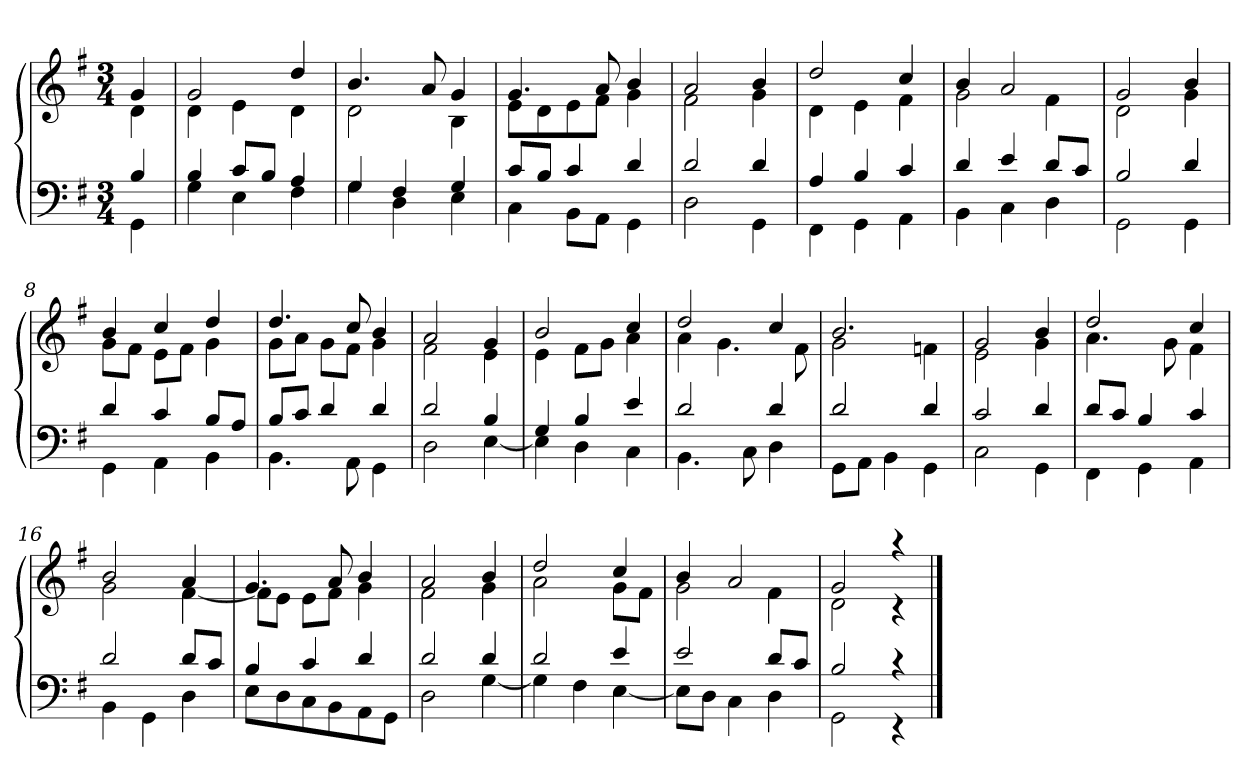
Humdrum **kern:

**kern	**kern
*part1	*part1
*staff2	*staff1
*clefF4	*clefG2
*k[f#]	*k[f#]
*G:	*G:
*M3/4	*M3/4
=	=
*^	*^
4B/	4GG\	4g/	4d\
=1	=1	=1	=1
4B/	4G\	2g/	4d\
8c/L	4E\	.	4e\
8B/J	.	.	.
4A/	4F#\	4dd/	4d\
=2	=2	=2	=2
4G/	4G\	4.b/	2d\
4F#/	4D\	.	.
.	.	8a/	.
4G/	4E\	4g/	4B\
!!LO:LB:g=z	!!
=3	=3	=3	=3
8c/L	4C\	4.g/	8e\L
8B/J	.	.	8d\
4c/	8BB\L	.	8e\
.	8AA\J	8a/	8f#\J
4d/	4GG\	4b/	4g\
=4	=4	=4	=4
2d/	2D\	2a/	2f#\
4d/	4GG\	4b/	4g\
=5	=5	=5	=5
4A/	4FF#\	2dd/	4d\
4B/	4GG\	.	4e\
4c/	4AA\	4cc/	4f#\
!!LO:LB:g=z	!!
=6	=6	=6	=6
4d/	4BB\	4b/	2g\
4e/	4C\	2a/	.
8d/L	4D\	.	4f#\
8c/J	.	.	.
=7	=7	=7	=7
2B/	2GG\	2g/	2d\
4d/	4GG\	4b/	4g\
=8	=8	=8	=8
4d/	4GG\	4b/	8g\L
.	.	.	8f#\J
4c/	4AA\	4cc/	8e\L
.	.	.	8f#\J
8B/L	4BB\	4dd/	4g\
8A/J	.	.	.
!!LO:LB:g=z	!!
=9	=9	=9	=9
8B/L	4.BB\	4.dd/	8g\L
8c/J	.	.	8a\J
4d/	.	.	8g\L
.	8AA\	8cc/	8f#\J
4d/	4GG\	4b/	4g\
=10	=10	=10	=10
2d/	2D\	2a/	2f#\
4B/	[<4E\	4g/	4e\
=11	=11	=11	=11
4G/	4E\]	2b/	4e\
4B/	4D\	.	8f#\L
.	.	.	8g\J
4e/	4C\	4cc/	4a\
!!LO:PB:g=z	!!
=12	=12	=12	=12
2d/	4.BB\	2dd/	4a\
.	.	.	4.g\
.	8C\	.	.
4d/	4D\	4cc/	.
.	.	.	8f#\
=13	=13	=13	=13
2d/	8GG\L	2.b/	2g\
.	8AA\J	.	.
.	4BB\	.	.
4d/	4GG\	.	4fn\
=14	=14	=14	=14
2c/	2C\	2g/	2e\
4d/	4GG\	4b/	4g\
!!LO:LB:g=z	!!
=15	=15	=15	=15
8d/L	4FF#\	2dd/	4.a\
8c/J	.	.	.
4B/	4GG\	.	.
.	.	.	8g\
4c/	4AA\	4cc/	4f#\
=16	=16	=16	=16
2d/	4BB\	2b/	2g\
.	4GG\	.	.
8d/L	4D\	4a/	[<4f#\
8c/J	.	.	.
=17	=17	=17	=17
4B/	8E\L	4.g/	8f#\L]
.	8D\	.	8e\J
4c/	8C\	.	8e\L
.	8BB\	8a/	8f#\J
4d/	8AA\	4b/	4g\
.	8GG\J	.	.
!!LO:LB:g=z	!!
=18	=18	=18	=18
2d/	2D\	2a/	2f#\
4d/	[<4G\	4b/	4g\
=19	=19	=19	=19
2d/	4G\]	2dd/	2a\
.	4F#\	.	.
4e/	[<4E\	4cc/	8g\L
.	.	.	8f#\J
=20	=20	=20	=20
2e/	8E\L]	4b/	2g\
.	8D\J	.	.
.	4C\	2a/	.
8d/L	4D\	.	4f#\
8c/J	.	.	.
!!LO:LB:g=z	!!
=21	=21	=21	=21
2B/	2GG\	2g/	2d\
4rc	4rEE	4raa	4rc
*v	*v	*	*
*	*v	*v
==	==
*-	*-
